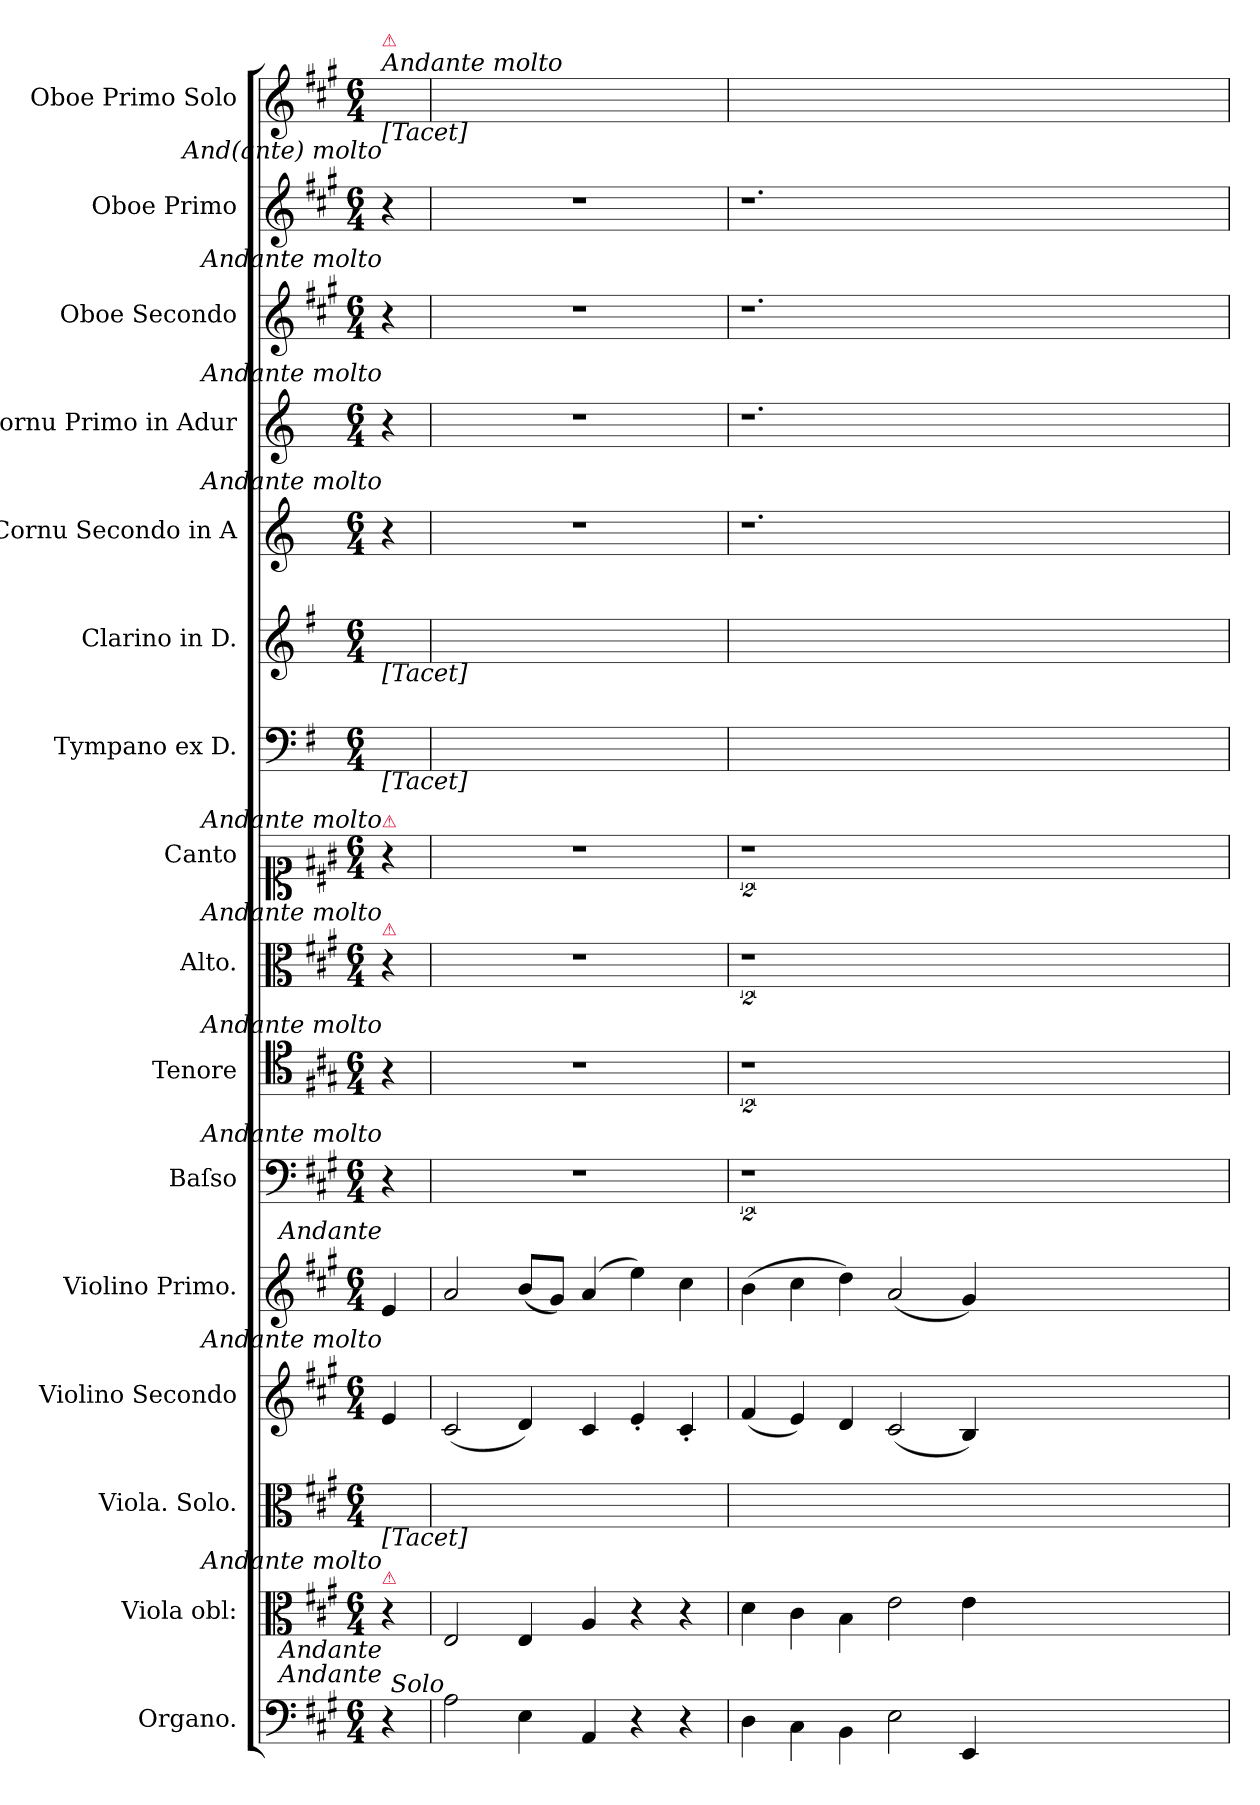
**kern	**kern	**kern	**kern	**dynam	**kern	**dynam	**kern	**kern	**kern	**kern	**kern	**kern	**kern	**kern	**kern	**kern	**kern
*part16	*part15	*part14	*part13	*part13	*part12	*part12	*part11	*part10	*part9	*part8	*part7	*part6	*part5	*part4	*part3	*part2	*part1
*staff16	*staff15	*staff14	*staff13	*staff13	*staff12	*staff12	*staff11	*staff10	*staff9	*staff8	*staff7	*staff6	*staff5	*staff4	*staff3	*staff2	*staff1
*I"Organo.	*I"Viola obl:	*I"Viola. Solo.	*I"Violino Secondo	*	*I"Violino Primo.	*	*I"Baſso	*I"Tenore	*I"Alto.	*I"Canto	*I"Tympano ex D.	*I"Clarino in D.	*I"Cornu Secondo in A	*I"Cornu Primo in Adur	*I"Oboe Secondo	*I"Oboe Primo	*I"Oboe Primo Solo
*I'Org.	*I'Vla. obl:	*I'Vla.	*	*	*I'Vn I	*	*I'B.	*I'T.	*I'A.	*I'C.	*	*I'Clno. in D.	*	*I'C. I in A.	*	*I'Ob. I	*I'Ob. I S.
*clefF4	*clefC3	*clefC3	*clefG2	*	*clefG2	*	*clefF4	*clefC4	*clefC3	*clefC1	*clefF4	*clefG2	*clefG2	*clefG2	*clefG2	*clefG2	*clefG2
*	*	*	*	*	*	*	*	*	*	*	*ITrd-1c-2	*ITrd-1c-2	*ITrd2c3	*ITrd2c3	*	*	*
*k[f#c#g#]	*k[f#c#g#]	*k[f#c#g#]	*k[f#c#g#]	*	*k[f#c#g#]	*	*k[f#c#g#]	*k[f#c#g#]	*k[f#c#g#]	*k[f#c#g#]	*k[f#c#g#]	*k[f#c#g#]	*k[f#c#g#]	*k[f#c#g#]	*k[f#c#g#]	*k[f#c#g#]	*k[f#c#g#]
*A:	*A:	*A:	*A:	*	*A:	*	*A:	*A:	*A:	*A:	*A:	*A:	*	*	*A:	*A:	*A:
*M6/4	*M6/4	*M6/4	*M6/4	*	*M6/4	*	*M6/4	*M6/4	*M6/4	*M6/4	*M6/4	*M6/4	*M6/4	*M6/4	*M6/4	*M6/4	*M6/4
=	=	=	=	=	=	=	=	=	=	=	=	=	=	=	=	=	=
!	!	!	!	!	!	!	!	!	!	!	!	!	!	!	!	!	!LO:TX:b:t=[Tacet]
!	!	!	!	!	!	!	!	!	!	!	!	!	!	!	!	!	!LO:TX:a:i:t=Andante molto
!	!	!	!	!	!	!	!	!	!	!	!	!	!	!	!	!	!LO:TX:a:color=crimson:t=⚠
!	!	!	!	!	!	!	!	!	!	!	!	!	!	!	!	!LO:TX:a:i:rj:t=And(ante) molto	!
!	!	!	!	!	!	!	!	!	!	!	!	!	!	!	!LO:TX:a:i:rj:t=Andante molto	!	!
!	!	!	!	!	!	!	!	!	!	!	!	!	!	!LO:TX:a:i:rj:t=Andante molto	!	!	!
!	!	!	!	!	!	!	!	!	!	!	!	!	!LO:TX:a:i:rj:t=Andante molto	!	!	!	!
!	!	!	!	!	!	!	!	!	!	!	!	!LO:TX:b:t=[Tacet]	!	!	!	!	!
!	!	!	!	!	!	!	!	!	!	!	!LO:TX:b:t=[Tacet]	!	!	!	!	!	!
!	!	!	!	!	!	!	!	!	!	!LO:TX:a:i:rj:t=Andante molto	!	!	!	!	!	!	!
!	!	!	!	!	!	!	!	!	!	!LO:TX:a:color=crimson:t=⚠	!	!	!	!	!	!	!
!	!	!	!	!	!	!	!	!	!LO:TX:a:i:rj:t=Andante molto	!	!	!	!	!	!	!	!
!	!	!	!	!	!	!	!	!	!LO:TX:a:color=crimson:t=⚠	!	!	!	!	!	!	!	!
!	!	!	!	!	!	!	!	!LO:TX:a:i:rj:t=Andante molto	!	!	!	!	!	!	!	!	!
!	!	!	!	!	!	!	!LO:TX:a:i:rj:t=Andante molto	!	!	!	!	!	!	!	!	!	!
!	!	!	!	!	!LO:TX:a:i:rj:t=Andante	!	!	!	!	!	!	!	!	!	!	!	!
!	!	!	!LO:TX:a:i:rj:t=Andante molto	!	!	!	!	!	!	!	!	!	!	!	!	!	!
!	!	!LO:TX:b:t=[Tacet]	!	!	!	!	!	!	!	!	!	!	!	!	!	!	!
!	!LO:TX:a:i:rj:t=Andante molto	!	!	!	!	!	!	!	!	!	!	!	!	!	!	!	!
!	!LO:TX:a:color=crimson:t=⚠	!	!	!	!	!	!	!	!	!	!	!	!	!	!	!	!
!LO:TX:a:i:rj:t=Andante	!	!	!	!	!	!	!	!	!	!	!	!	!	!	!	!	!
!LO:TX:a:i:rj:t=Andante	!	!	!	!	!	!	!	!	!	!	!	!	!	!	!	!	!
!	!	!	!	!	!	!LO:DY:b	!	!	!	!	!	!	!	!	!	!	!
4r	4r	4ryy	4e/	p&colon;	4e/	po	4r	4r	4r	4r	4ryy	4ryy	4r	4r	4r	4r	4ryy
=1	=1	=1	=1	=1	=1	=1	=1	=1	=1	=1	=1	=1	=1	=1	=1	=1	=1
!LO:TX:a:i:rj:t=Solo	!	!	!	!	!	!	!	!	!	!	!	!	!	!	!	!	!
2A\	2E/	1.ryy	(2c#/	.	2a/	.	1.r	1.r	1.r	1.r	1.ryy	1.ryy	1.r	1.r	1.r	1.r	1.ryy
4E\	4E/	.	4d/)	.	(8b/L	.	.	.	.	.	.	.	.	.	.	.	.
.	.	.	.	.	8g#/J)	.	.	.	.	.	.	.	.	.	.	.	.
4AA/	4A/	.	4c#/	.	(4a/	.	.	.	.	.	.	.	.	.	.	.	.
4r	4r	.	4e'/	.	4ee\)	.	.	.	.	.	.	.	.	.	.	.	.
4r	4r	.	4c#'/	.	4cc#\	.	.	.	.	.	.	.	.	.	.	.	.
=2	=2	=2	=2	=2	=2	=2	=2	=2	=2	=2	=2	=2	=2	=2	=2	=2	=2
4D\	4d\	1.ryy	(4f#/	.	(4b\	.	2%9r	2%9r	2%9r	2%9r	1.ryy	1.ryy	1.r	1.r	1.r	1.r	1.ryy
4C#\	4c#\	.	4e/)	.	4cc#\	.	.	.	.	.	.	.	.	.	.	.	.
4BB\	4B\	.	4d/	.	4dd\)	.	.	.	.	.	.	.	.	.	.	.	.
2E\	2e\	.	(2c#/	.	(2a/	.	.	.	.	.	.	.	.	.	.	.	.
4EE/	4e\	.	4B/)	.	4g#/)	.	.	.	.	.	.	.	.	.	.	.	.
0.ryy	0.ryy	0.ryy	0.ryy	.	0.ryy	.	.	.	.	.	0.ryy	0.ryy	0.ryy	0.ryy	0.ryy	0.ryy	0.ryy
=	=	=	=	=	=	=	=	=	=	=	=	=	=	=	=	=	=
*-	*-	*-	*-	*-	*-	*-	*-	*-	*-	*-	*-	*-	*-	*-	*-	*-	*-
